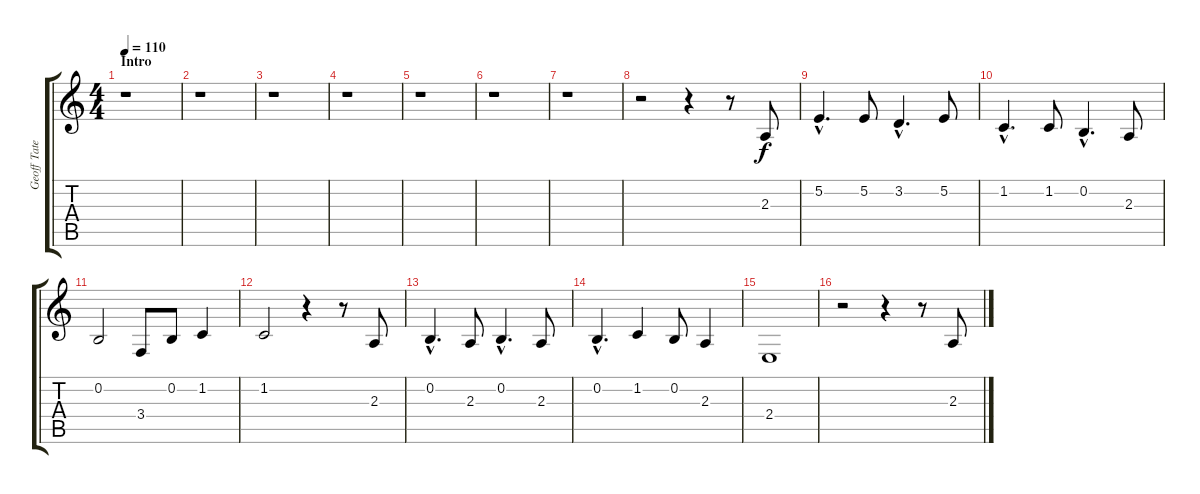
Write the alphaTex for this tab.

\track ("Geoff Tate" "Geoff Tate") {instrument tenorsax}
\staff {score tabs}
\tuning (E4 B3 G3 D3 A2 E2) {hide}
\ts (4 4)
\section ("" "Intro")
\tempo 110
\clef g2
\ks c
r.1{dy f instrument tenorsax} |
r.1 |
r.1 |
r.1 |
r.1 |
r.1 |
r.1 |
r.2 r.4 r.8 2.3.8 |
5.2{hac}.4{d} 5.2.8 3.2{hac}.4{d} 5.2.8 |
1.2{hac}.4{d} 1.2.8 0.2{hac}.4{d} 2.3.8 |
0.2.2 3.4.8 0.2.8 1.2.4 |
1.2.2 r.4 r.8 2.3.8 |
0.2{hac}.4{d} 2.3.8 0.2{hac}.4{d} 2.3.8 |
0.2{hac}.4{d} 1.2.4 0.2.8 2.3.4 |
2.4.1 |
r.2 r.4 r.8 2.3.8
